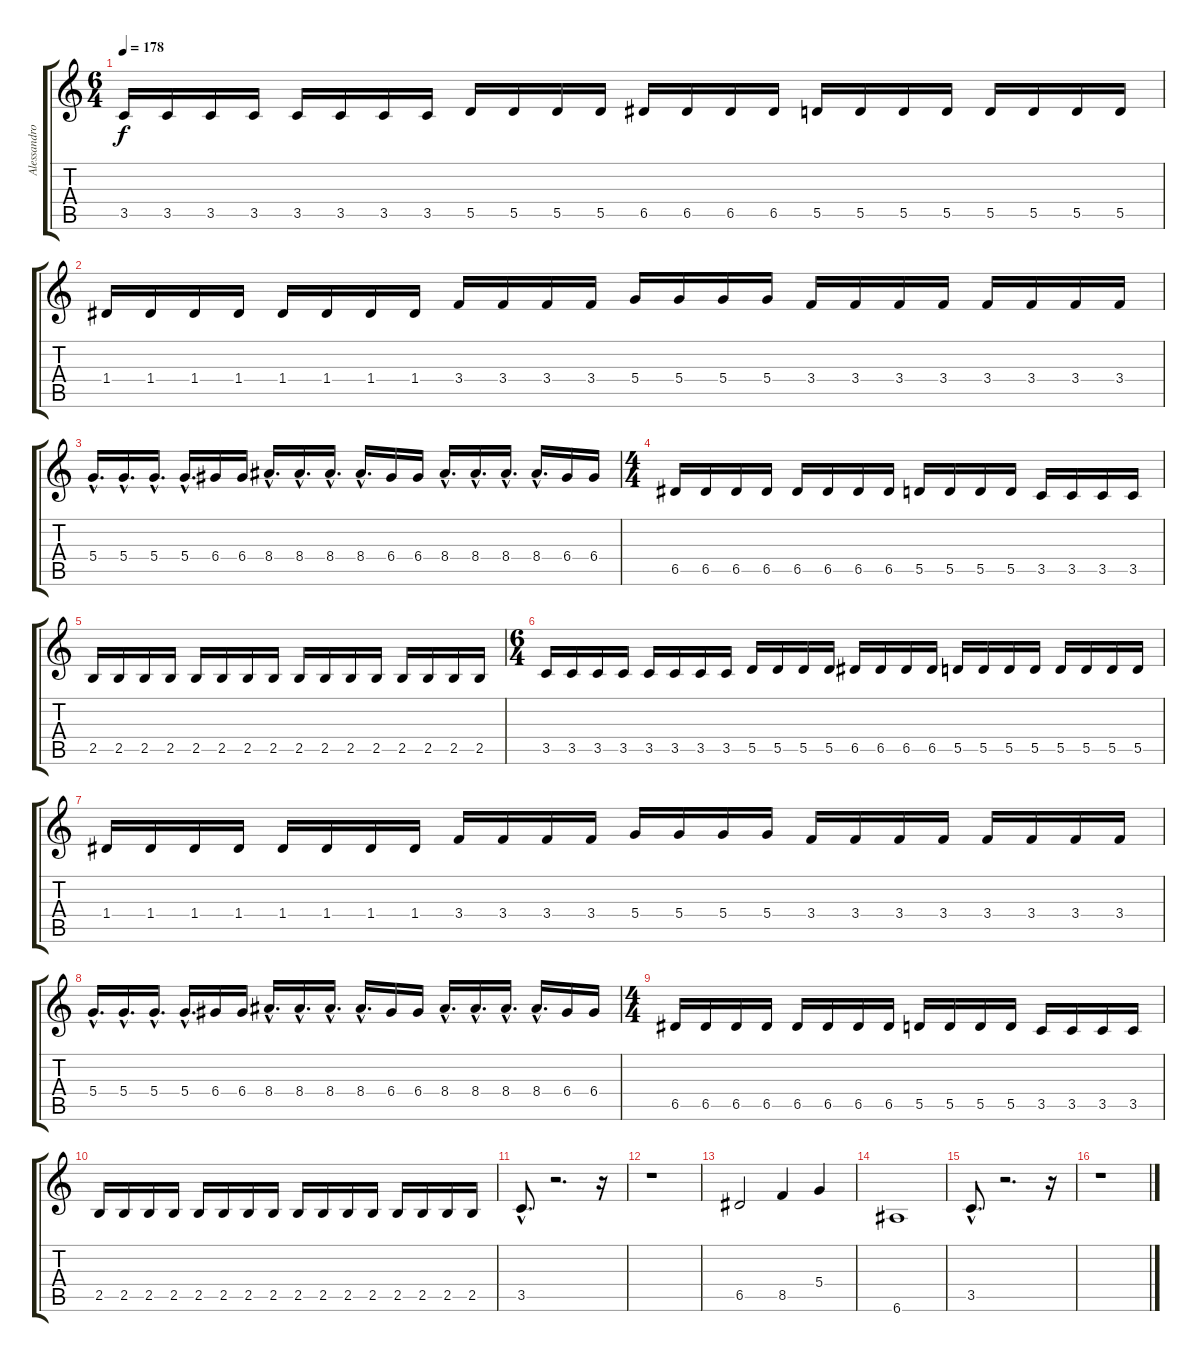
\track ("Alessandro Lotta" "Alessandro") {instrument electricbassfinger}
\staff {score tabs}
\tuning (E4 B3 G3 D3 A2 E2) {hide}
\ts (6 4)
\tempo 178
\clef g2
\ks c
3.5.16{dy f} 3.5.16 3.5.16 3.5.16 3.5.16 3.5.16 3.5.16 3.5.16 5.5.16 5.5.16 5.5.16 5.5.16 6.5.16 6.5.16 6.5.16 6.5.16 5.5.16 5.5.16 5.5.16 5.5.16 5.5.16 5.5.16 5.5.16 5.5.16 |
1.4.16 1.4.16 1.4.16 1.4.16 1.4.16 1.4.16 1.4.16 1.4.16 3.4.16 3.4.16 3.4.16 3.4.16 5.4.16 5.4.16 5.4.16 5.4.16 3.4.16 3.4.16 3.4.16 3.4.16 3.4.16 3.4.16 3.4.16 3.4.16 |
5.4{hac}.16{d} 5.4{hac}.16{d} 5.4{hac}.16{d} 5.4{hac}.16{d} 6.4.16 6.4.16 8.4{hac}.16{d} 8.4{hac}.16{d} 8.4{hac}.16{d} 8.4{hac}.16{d} 6.4.16 6.4.16 8.4{hac}.16{d} 8.4{hac}.16{d} 8.4{hac}.16{d} 8.4{hac}.16{d} 6.4.16 6.4.16 |
\ts (4 4)
6.5.16 6.5.16 6.5.16 6.5.16 6.5.16 6.5.16 6.5.16 6.5.16 5.5.16 5.5.16 5.5.16 5.5.16 3.5.16 3.5.16 3.5.16 3.5.16 |
2.5.16 2.5.16 2.5.16 2.5.16 2.5.16 2.5.16 2.5.16 2.5.16 2.5.16 2.5.16 2.5.16 2.5.16 2.5.16 2.5.16 2.5.16 2.5.16 |
\ts (6 4)
3.5.16 3.5.16 3.5.16 3.5.16 3.5.16 3.5.16 3.5.16 3.5.16 5.5.16 5.5.16 5.5.16 5.5.16 6.5.16 6.5.16 6.5.16 6.5.16 5.5.16 5.5.16 5.5.16 5.5.16 5.5.16 5.5.16 5.5.16 5.5.16 |
1.4.16 1.4.16 1.4.16 1.4.16 1.4.16 1.4.16 1.4.16 1.4.16 3.4.16 3.4.16 3.4.16 3.4.16 5.4.16 5.4.16 5.4.16 5.4.16 3.4.16 3.4.16 3.4.16 3.4.16 3.4.16 3.4.16 3.4.16 3.4.16 |
5.4{hac}.16{d} 5.4{hac}.16{d} 5.4{hac}.16{d} 5.4{hac}.16{d} 6.4.16 6.4.16 8.4{hac}.16{d} 8.4{hac}.16{d} 8.4{hac}.16{d} 8.4{hac}.16{d} 6.4.16 6.4.16 8.4{hac}.16{d} 8.4{hac}.16{d} 8.4{hac}.16{d} 8.4{hac}.16{d} 6.4.16 6.4.16 |
\ts (4 4)
6.5.16 6.5.16 6.5.16 6.5.16 6.5.16 6.5.16 6.5.16 6.5.16 5.5.16 5.5.16 5.5.16 5.5.16 3.5.16 3.5.16 3.5.16 3.5.16 |
2.5.16 2.5.16 2.5.16 2.5.16 2.5.16 2.5.16 2.5.16 2.5.16 2.5.16 2.5.16 2.5.16 2.5.16 2.5.16 2.5.16 2.5.16 2.5.16 |
3.5{hac}.8{d} r.2{d} r.16 |
r.1 |
6.5.2 8.5.4 5.4.4 |
6.6.1 |
3.5{hac}.8{d} r.2{d} r.16 |
r.1
